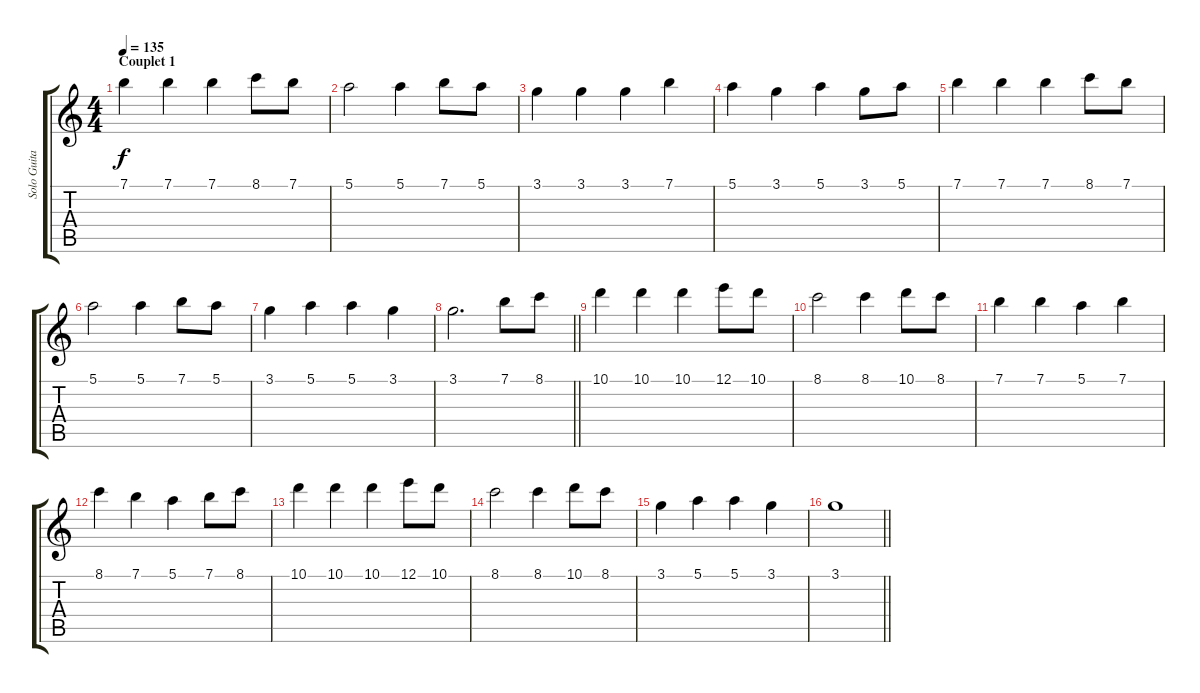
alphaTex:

\track ("Solo Guitar" "Solo Guita") {instrument distortionguitar}
\staff {score tabs}
\tuning (E4 B3 G3 D3 A2 E2) {hide}
\ts (4 4)
\section ("" "Couplet 1 ")
\tempo 135
\clef g2
\ks c
7.1.4{dy f} 7.1.4 7.1.4 8.1.8 7.1.8 |
5.1.2 5.1.4 7.1.8 5.1.8 |
3.1.4 3.1.4 3.1.4 7.1.4 |
5.1.4 3.1.4 5.1.4 3.1.8 5.1.8 |
7.1.4 7.1.4 7.1.4 8.1.8 7.1.8 |
5.1.2 5.1.4 7.1.8 5.1.8 |
3.1.4 5.1.4 5.1.4 3.1.4 |
\barLineRight lightlight
3.1.2{d} 7.1.8 8.1.8 |
10.1.4 10.1.4 10.1.4 12.1.8 10.1.8 |
8.1.2 8.1.4 10.1.8 8.1.8 |
7.1.4 7.1.4 5.1.4 7.1.4 |
8.1.4 7.1.4 5.1.4 7.1.8 8.1.8 |
10.1.4 10.1.4 10.1.4 12.1.8 10.1.8 |
8.1.2 8.1.4 10.1.8 8.1.8 |
3.1.4 5.1.4 5.1.4 3.1.4 |
\barLineRight lightlight
3.1.1
